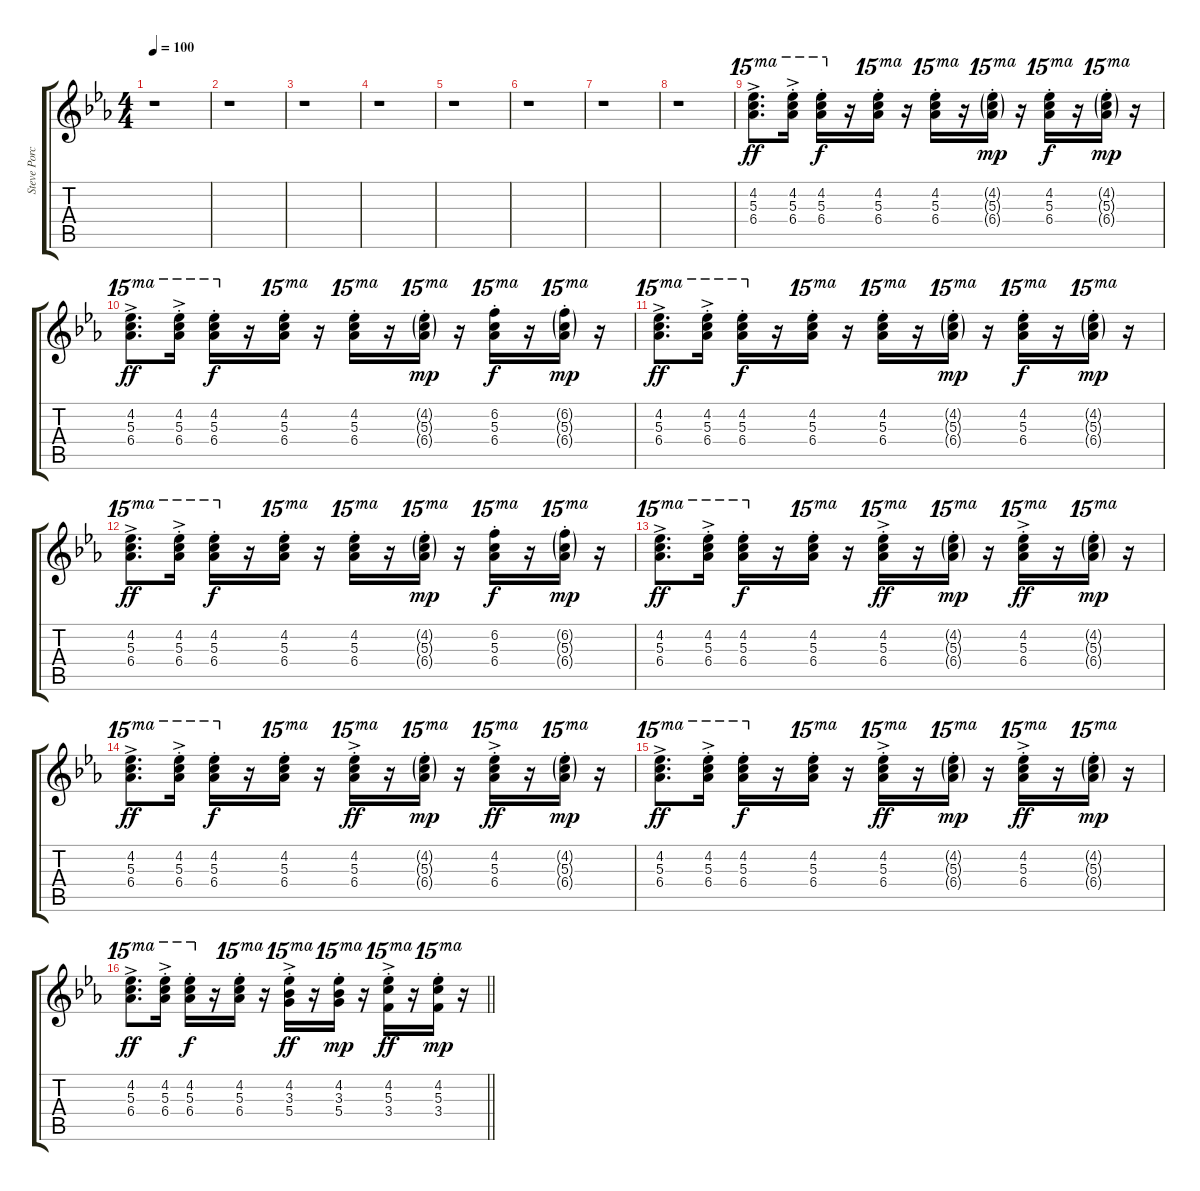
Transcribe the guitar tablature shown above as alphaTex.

\track ("Steve Porcaro-3" "Steve Porc") {instrument rockorgan}
\staff {score tabs}
\tuning (E7 B6 G6 D6 A5 E5) {hide}
\ts (4 4)
\tempo 100
\clef g2
\ks eb
r.1{dy ff instrument rockorgan} |
r.1 |
r.1 |
r.1 |
r.1 |
r.1 |
r.1 |
r.1 |
(4.2{ac} 5.3{ac} 6.4{ac}).8{d ot 15ma} (4.2{ac st} 5.3{ac st} 6.4{ac st}).16{ot 15ma} (4.2{st} 5.3{st} 6.4{st}).16{ot 15ma dy f} r.16 (4.2{st} 5.3{st} 6.4{st}).16{ot 15ma} r.16 (4.2{st} 5.3{st} 6.4{st}).16{ot 15ma} r.16 (4.2{g st} 5.3{g st} 6.4{g st}).16{ot 15ma dy mp} r.16 (4.2{st} 5.3{st} 6.4{st}).16{ot 15ma dy f} r.16 (4.2{g st} 5.3{g st} 6.4{g st}).16{ot 15ma dy mp} r.16 |
(4.2{ac} 5.3{ac} 6.4{ac}).8{d ot 15ma dy ff} (4.2{ac st} 5.3{ac st} 6.4{ac st}).16{ot 15ma} (4.2{st} 5.3{st} 6.4{st}).16{ot 15ma dy f} r.16 (4.2{st} 5.3{st} 6.4{st}).16{ot 15ma} r.16 (4.2{st} 5.3{st} 6.4{st}).16{ot 15ma} r.16 (4.2{g st} 5.3{g st} 6.4{g st}).16{ot 15ma dy mp} r.16 (6.2{st} 5.3{st} 6.4{st}).16{ot 15ma dy f} r.16 (6.2{g st} 5.3{g st} 6.4{g st}).16{ot 15ma dy mp} r.16 |
(4.2{ac} 5.3{ac} 6.4{ac}).8{d ot 15ma dy ff} (4.2{ac st} 5.3{ac st} 6.4{ac st}).16{ot 15ma} (4.2{st} 5.3{st} 6.4{st}).16{ot 15ma dy f} r.16 (4.2{st} 5.3{st} 6.4{st}).16{ot 15ma} r.16 (4.2{st} 5.3{st} 6.4{st}).16{ot 15ma} r.16 (4.2{g st} 5.3{g st} 6.4{g st}).16{ot 15ma dy mp} r.16 (4.2{st} 5.3{st} 6.4{st}).16{ot 15ma dy f} r.16 (4.2{g st} 5.3{g st} 6.4{g st}).16{ot 15ma dy mp} r.16 |
(4.2{ac} 5.3{ac} 6.4{ac}).8{d ot 15ma dy ff} (4.2{ac st} 5.3{ac st} 6.4{ac st}).16{ot 15ma} (4.2{st} 5.3{st} 6.4{st}).16{ot 15ma dy f} r.16 (4.2{st} 5.3{st} 6.4{st}).16{ot 15ma} r.16 (4.2{st} 5.3{st} 6.4{st}).16{ot 15ma} r.16 (4.2{g st} 5.3{g st} 6.4{g st}).16{ot 15ma dy mp} r.16 (6.2{st} 5.3{st} 6.4{st}).16{ot 15ma dy f} r.16 (6.2{g st} 5.3{g st} 6.4{g st}).16{ot 15ma dy mp} r.16 |
(4.2{ac} 5.3{ac} 6.4{ac}).8{d ot 15ma dy ff} (4.2{ac st} 5.3{ac st} 6.4{ac st}).16{ot 15ma} (4.2{st} 5.3{st} 6.4{st}).16{ot 15ma dy f} r.16 (4.2{st} 5.3{st} 6.4{st}).16{ot 15ma} r.16 (4.2{ac st} 5.3{ac st} 6.4{ac st}).16{ot 15ma dy ff} r.16 (4.2{g st} 5.3{g st} 6.4{g st}).16{ot 15ma dy mp} r.16 (4.2{ac st} 5.3{ac st} 6.4{ac st}).16{ot 15ma dy ff} r.16 (4.2{g st} 5.3{g st} 6.4{g st}).16{ot 15ma dy mp} r.16 |
(4.2{ac} 5.3{ac} 6.4{ac}).8{d ot 15ma dy ff} (4.2{ac st} 5.3{ac st} 6.4{ac st}).16{ot 15ma} (4.2{st} 5.3{st} 6.4{st}).16{ot 15ma dy f} r.16 (4.2{st} 5.3{st} 6.4{st}).16{ot 15ma} r.16 (4.2{ac st} 5.3{ac st} 6.4{ac st}).16{ot 15ma dy ff} r.16 (4.2{g st} 5.3{g st} 6.4{g st}).16{ot 15ma dy mp} r.16 (4.2{ac st} 5.3{ac st} 6.4{ac st}).16{ot 15ma dy ff} r.16 (4.2{g st} 5.3{g st} 6.4{g st}).16{ot 15ma dy mp} r.16 |
(4.2{ac} 5.3{ac} 6.4{ac}).8{d ot 15ma dy ff} (4.2{ac st} 5.3{ac st} 6.4{ac st}).16{ot 15ma} (4.2{st} 5.3{st} 6.4{st}).16{ot 15ma dy f} r.16 (4.2{st} 5.3{st} 6.4{st}).16{ot 15ma} r.16 (4.2{ac st} 5.3{ac st} 6.4{ac st}).16{ot 15ma dy ff} r.16 (4.2{g st} 5.3{g st} 6.4{g st}).16{ot 15ma dy mp} r.16 (4.2{ac st} 5.3{ac st} 6.4{ac st}).16{ot 15ma dy ff} r.16 (4.2{g st} 5.3{g st} 6.4{g st}).16{ot 15ma dy mp} r.16 |
\barLineRight lightlight
(4.2{ac} 5.3{ac} 6.4{ac}).8{d ot 15ma dy ff} (4.2{ac st} 5.3{ac st} 6.4{ac st}).16{ot 15ma} (4.2{st} 5.3{st} 6.4{st}).16{ot 15ma dy f} r.16 (4.2{st} 5.3{st} 6.4{st}).16{ot 15ma} r.16 (4.2{ac st} 3.3{ac st} 5.4{ac st}).16{ot 15ma dy ff} r.16 (4.2{st} 3.3{st} 5.4{st}).16{ot 15ma dy mp} r.16 (4.2{ac st} 5.3{ac st} 3.4{ac st}).16{ot 15ma dy ff} r.16 (4.2{st} 5.3{st} 3.4{st}).16{ot 15ma dy mp} r.16
